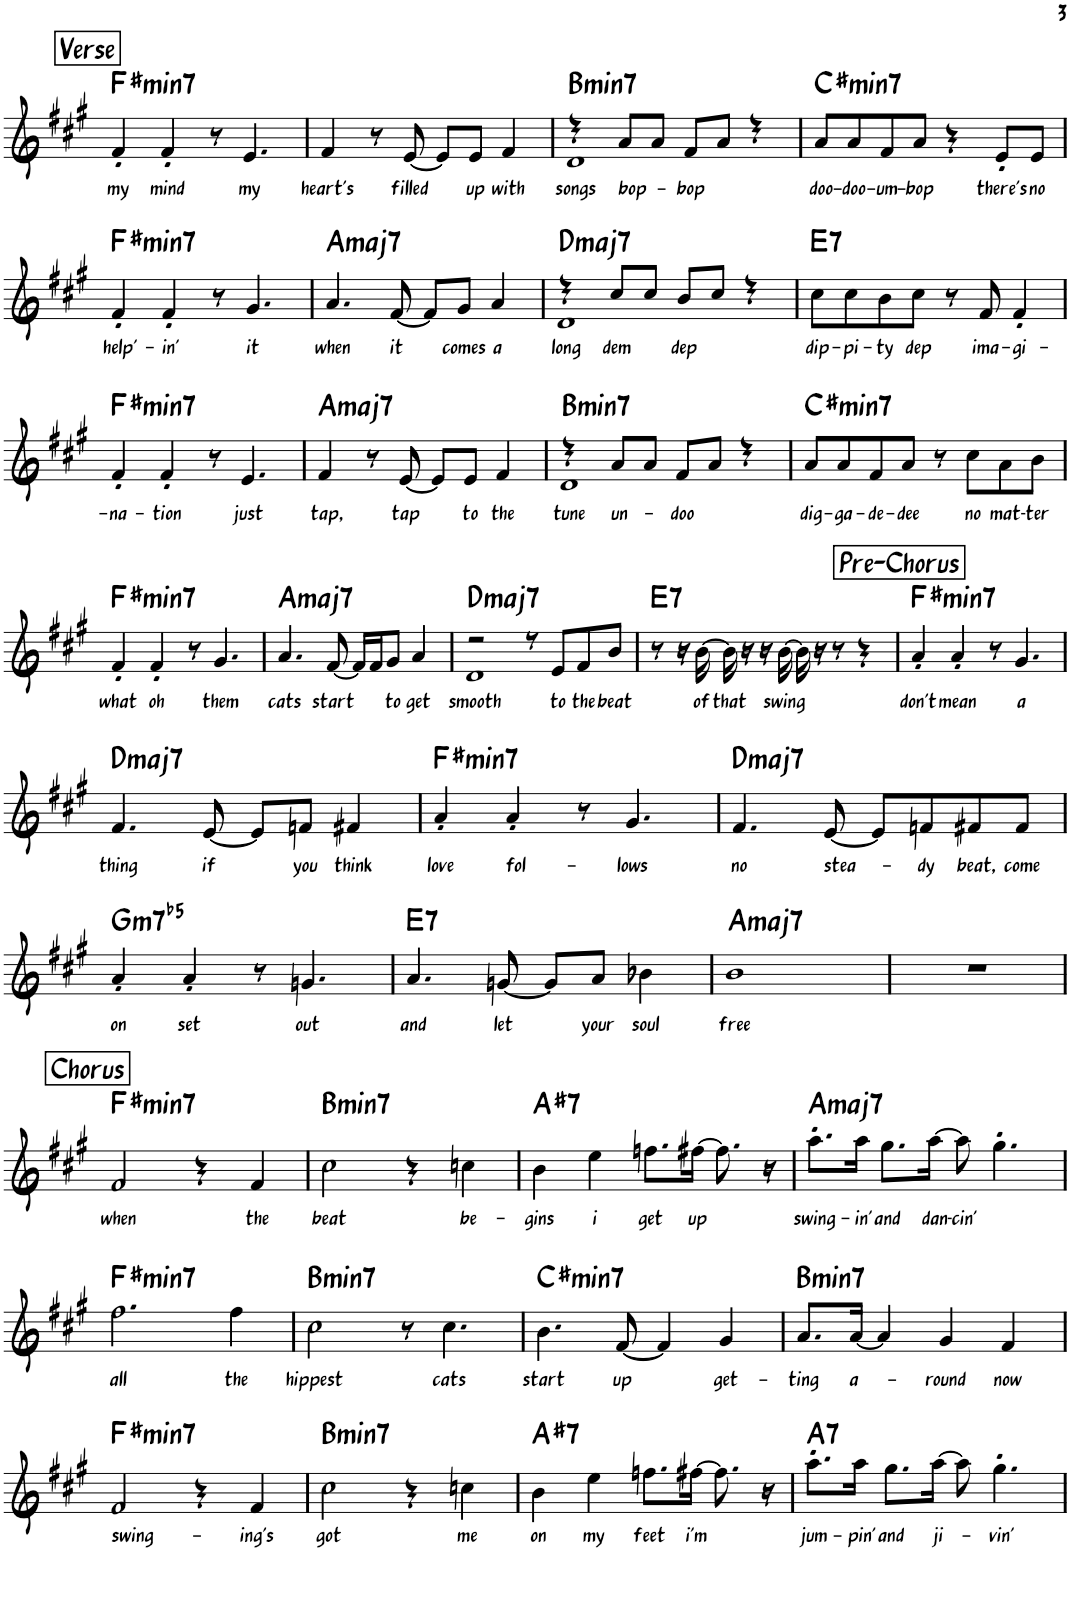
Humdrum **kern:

**kern	**kern	**kern	**text	**harte	**kern	**text	**harte
*part4	*part3	*part2	*part2	*part2	*part1	*part1	*part1
*staff4	*staff3	*staff2	*staff2	*	*staff1	*staff1	*
*I"Electric Bass	*I"Electric Bass	*I"Piano	*	*	*I"Bb Trumpet	*	*
*I'El. B.	*I'El. B.	*I'Pno.	*	*	*I'Bb Tpt.	*	*
!!LO:PB:g=z
*	*clefF4	*clefG2	*	*	*clefG2	*	*
*Trd7c12	*Trd7c12	*	*	*	*Trd1c2	*	*
*k[f#]	*k[f#]	*k[f#]	*	*	*k[f#c#g#]	*	*
*M4/4	*M4/4	*M4/4	*	*	*M4/4	*	*
!!LO:REH:place=s1:a:B:rj:fs=14:t=Verse
=67	=67	=67	=67	=67	=67	=67	=67
!	!	!	!	!LO:H:kt=min7	!	!LO:LY:b	!LO:H:kt=min7
4EE	4EE	4e'	my	E:min7	4f#'/	my	F#:min7
!	!	!	!	!	!	!LO:LY:b	!
4r	4r	4e'	mind	.	4f#'/	mind	.
2r	2r	8r	.	.	8r	.	.
!	!	!	!	!	!	!LO:LY:b	!
.	.	4.d	my	.	4.e/	my	.
=68	=68	=68	=68	=68	=68	=68	=68
!	!	!	!	!	!	!LO:LY:b	!
1r	1r	4e	heart's	.	4f#/	heart's	.
.	.	8r	.	.	8r	.	.
!	!	!	!	!	!	!LO:LY:b	!
.	.	[8d	filled	.	[8e/	filled	.
.	.	8d/L]	.	.	8e/L]	.	.
!	!	!	!	!	!	!LO:LY:b	!
.	.	8d/J	up	.	8e/J	up	.
!	!	!	!	!	!	!LO:LY:b	!
.	.	4e	with	.	4f#/	with	.
=69	=69	=69	=69	=69	=69	=69	=69
*	*	*^	*	*	*^	*	*
!	!	!	!	!	!LO:H:kt=min7	!	!	!LO:LY:b	!LO:H:kt=min7
4AA	4AA	4r	1c	songs	A:min7	4r	1d	songs	B:min7
!	!	!	!	!	!	!	!	!LO:LY:b	!
4AA	4AA	8g/L	.	bop-	.	8a/L	.	bop-	.
.	.	8g/J	.	.	.	8a/J	.	.	.
!	!	!	!	!	!	!	!	!LO:LY:b	!
4AA	4AA	8e/L	.	-bop	.	8f#/L	.	-bop	.
.	.	8g/J	.	.	.	8a/J	.	.	.
4AA	4AA	4r	.	.	.	4r	.	.	.
*	*	*v	*v	*	*	*	*	*	*
*	*	*	*	*	*v	*v	*	*
=70	=70	=70	=70	=70	=70	=70	=70
!	!	!	!	!LO:H:kt=min7	!	!LO:LY:b	!LO:H:kt=min7
8.BB\L	8.BB/L	8g/L	doo-	B:min7	8a/L	doo-	C#:min7
!	!	!	!	!	!	!LO:LY:b	!
.	.	8g/J	-doo-	.	8a/	-doo-	.
16AA\Jk	16AA/Jk	.	.	.	.	.	.
!	!	!	!	!	!	!LO:LY:b	!
8.BB\L	8.BB/L	8e/L	-um-	.	8f#/	-um-	.
!	!	!	!	!	!	!LO:LY:b	!
.	.	8g/J	-bop	.	8a/J	-bop	.
16AA\Jk	16AA/Jk	.	.	.	.	.	.
8.BB\L	8.BB/L	4r	.	.	4r	.	.
16AA\Jk	16AA/Jk	.	.	.	.	.	.
!	!	!	!	!	!	!LO:LY:b	!
8.BB\L	8.BB/L	8d'/L	there's	.	8e'/L	there's	.
!	!	!	!	!	!	!LO:LY:b	!
.	.	8d/J	no	.	8e/J	no	.
16AA\Jk	16AA/Jk	.	.	.	.	.	.
!!LO:LB:g=z
=71	=71	=71	=71	=71	=71	=71	=71
!	!	!	!	!LO:H:kt=min7	!	!LO:LY:b	!LO:H:kt=min7
4EE	4EE	4e'	help'-	E:min7	4f#'/	help'-	F#:min7
!	!	!	!	!	!	!LO:LY:b	!
4EE	4EE	4e'	-in'	.	4f#'/	-in'	.
4r	4r	8r	.	.	8r	.	.
!	!	!	!	!	!	!LO:LY:b	!
.	.	4.f#	it	.	4.g#/	it	.
4FF#	4FF#	.	.	.	.	.	.
=72	=72	=72	=72	=72	=72	=72	=72
!	!	!	!	!LO:H:kt=maj7	!	!LO:LY:b	!LO:H:kt=maj7
4GG	4GG	4.g	when	G:maj7	4.a/	when	A:maj7
4r	4r	.	.	.	.	.	.
!	!	!	!	!	!	!LO:LY:b	!
.	.	[8e	it	.	[8f#/	it	.
4GG	4GG	8e/L]	.	.	8f#/L]	.	.
!	!	!	!	!	!	!LO:LY:b	!
.	.	8f#/J	comes	.	8g#/J	comes	.
!	!	!	!	!	!	!LO:LY:b	!
4GG	4GG	4g	a-	.	4a/	a-	.
=73	=73	=73	=73	=73	=73	=73	=73
*	*	*^	*	*	*^	*	*
!	!	!	!	!	!LO:H:kt=maj7	!	!	!LO:LY:b	!LO:H:kt=maj7
4C	4C	4r	1c	long	C:maj7	4r	1d	long	D:maj7
!	!	!	!	!	!	!	!	!LO:LY:b	!
4C	4C	8b\L	.	dem	.	8cc#/L	.	dem	.
.	.	8b\J	.	.	.	8cc#/J	.	.	.
!	!	!	!	!	!	!	!	!LO:LY:b	!
8.C\L	8.C/L	8a/L	.	dep	.	8b/L	.	dep	.
.	.	8b/J	.	.	.	8cc#/J	.	.	.
16AA\Jk	16AA/Jk	.	.	.	.	.	.	.	.
4C	4C	4r	.	.	.	4r	.	.	.
*	*	*v	*v	*	*	*	*	*	*
*	*	*	*	*	*v	*v	*	*
=74	=74	=74	=74	=74	=74	=74	=74
!	!	!	!	!LO:H:kt=7	!	!LO:LY:b	!LO:H:kt=7
8.D\L	8.D/L	8b\L	dip-	D:7	8cc#\L	dip-	E:7
!	!	!	!	!	!	!LO:LY:b	!
.	.	8b\J	-pi-	.	8cc#\	-pi-	.
16C\Jk	16C/Jk	.	.	.	.	.	.
!	!	!	!	!	!	!LO:LY:b	!
8.D\L	8.D/L	8a/L	-ty	.	8b\	-ty	.
!	!	!	!	!	!	!LO:LY:b	!
.	.	8b/J	dep	.	8cc#\J	dep	.
16C\Jk	16C/Jk	.	.	.	.	.	.
8.D\L	8.D/L	8r	.	.	8r	.	.
!	!	!	!	!	!	!LO:LY:b	!
.	.	8e	ima-	.	8f#/	ima-	.
16C\Jk	16C/Jk	.	.	.	.	.	.
!	!	!	!	!	!	!LO:LY:b	!
8.D\L	8.D/L	4e'	-gi-	.	4f#'/	-gi-	.
16C\Jk	16C/Jk	.	.	.	.	.	.
!!LO:LB:g=z
=75	=75	=75	=75	=75	=75	=75	=75
!	!	!	!	!LO:H:kt=min7	!	!LO:LY:b	!LO:H:kt=min7
4EE	4EE	4e'	-na-	E:min7	4f#'/	-na-	F#:min7
!	!	!	!	!	!	!LO:LY:b	!
4GG	4GG	4e'	-tion	.	4f#'/	-tion	.
4BB	4BB	8r	.	.	8r	.	.
!	!	!	!	!	!	!LO:LY:b	!
.	.	4.d	just	.	4.e/	just	.
4D	4D	.	.	.	.	.	.
=76	=76	=76	=76	=76	=76	=76	=76
!	!	!	!	!LO:H:kt=maj7	!	!LO:LY:b	!LO:H:kt=maj7
4G	4G	4e	tap,	G:maj7	4f#/	tap,	A:maj7
4E	4E	8r	.	.	8r	.	.
!	!	!	!	!	!	!LO:LY:b	!
.	.	[8d	tap	.	[8e/	tap	.
4D	4D	8d/L]	.	.	8e/L]	.	.
!	!	!	!	!	!	!LO:LY:b	!
.	.	8d/J	to	.	8e/J	to	.
!	!	!	!	!	!	!LO:LY:b	!
4AA	4AA	4e	the	.	4f#/	the	.
=77	=77	=77	=77	=77	=77	=77	=77
*	*	*^	*	*	*^	*	*
!	!	!	!	!	!LO:H:kt=min7	!	!	!LO:LY:b	!LO:H:kt=min7
4AA	4AA	4r	1c	tune	A:min7	4r	1d	tune	B:min7
!	!	!	!	!	!	!	!	!LO:LY:b	!
4AA	4AA	8g/L	.	un-	.	8a/L	.	un-	.
.	.	8g/J	.	.	.	8a/J	.	.	.
!	!	!	!	!	!	!	!	!LO:LY:b	!
4AA	4AA	8e/L	.	-doo	.	8f#/L	.	-doo	.
.	.	8g/J	.	.	.	8a/J	.	.	.
4AA	4AA	4r	.	.	.	4r	.	.	.
*	*	*v	*v	*	*	*	*	*	*
*	*	*	*	*	*v	*v	*	*
=78	=78	=78	=78	=78	=78	=78	=78
!	!	!	!	!LO:H:kt=min7	!	!LO:LY:b	!LO:H:kt=min7
8.BB\L	8.BB/L	8g/L	dig-	B:min7	8a/L	dig-	C#:min7
!	!	!	!	!	!	!LO:LY:b	!
.	.	8g/J	-ga-	.	8a/	-ga-	.
16AA\Jk	16AA/Jk	.	.	.	.	.	.
!	!	!	!	!	!	!LO:LY:b	!
8.BB\L	8.BB/L	8e/L	-de-	.	8f#/	-de-	.
!	!	!	!	!	!	!LO:LY:b	!
.	.	8g/J	-dee	.	8a/J	-dee	.
16AA\Jk	16AA/Jk	.	.	.	.	.	.
8.BB\L	8.BB/L	8r	.	.	8r	.	.
!	!	!	!	!	!	!LO:LY:b	!
.	.	8b	no	.	8cc#\L	no	.
16AA\Jk	16AA/Jk	.	.	.	.	.	.
!	!	!	!	!	!	!LO:LY:b	!
8.BB\L	8.BB/L	8g/L	mat-	.	8a\	mat-	.
!	!	!	!	!	!	!LO:LY:b	!
.	.	8a/J	-ter	.	8b\J	-ter	.
16AA\Jk	16AA/Jk	.	.	.	.	.	.
!!LO:LB:g=z
=79	=79	=79	=79	=79	=79	=79	=79
!	!	!	!	!LO:H:kt=min7	!	!LO:LY:b	!LO:H:kt=min7
4EE	4EE	4e'	what	E:min7	4f#'/	what	F#:min7
!	!	!	!	!	!	!LO:LY:b	!
4GG	4GG	4e'	oh	.	4f#'/	oh	.
4BB	4BB	8r	.	.	8r	.	.
!	!	!	!	!	!	!LO:LY:b	!
.	.	4.f#	them	.	4.g#/	them	.
4D	4D	.	.	.	.	.	.
=80	=80	=80	=80	=80	=80	=80	=80
!	!	!	!	!LO:H:kt=maj7	!	!LO:LY:b	!LO:H:kt=maj7
4G	4G	4.g	cats	G:maj7	4.a/	cats	A:maj7
4E	4E	.	.	.	.	.	.
!	!	!	!	!	!	!LO:LY:b	!
.	.	[8e	start	.	[8f#/	start	.
4D	4D	16e/LL]	.	.	16f#/LL]	.	.
.	.	16e/J	.	.	16f#/J	.	.
!	!	!	!	!	!	!LO:LY:b	!
.	.	8f#/J	to	.	8g#/J	to	.
!	!	!	!	!	!	!LO:LY:b	!
4AA	4AA	4g	get	.	4a/	get	.
=81	=81	=81	=81	=81	=81	=81	=81
*	*	*^	*	*	*^	*	*
!	!	!	!	!	!LO:H:kt=maj7	!	!	!LO:LY:b	!LO:H:kt=maj7
4C	4C	2r	1c	smooth	C:maj7	2r	1d	smooth	D:maj7
4C	4C	.	.	.	.	.	.	.	.
8.C\L	8.C/L	8r	.	.	.	8r	.	.	.
!	!	!	!	!	!	!	!	!LO:LY:b	!
.	.	8d	.	to	.	8e/L	.	to	.
16AA\Jk	16AA/Jk	.	.	.	.	.	.	.	.
!	!	!	!	!	!	!	!	!LO:LY:b	!
4C	4C	8e/L	.	the	.	8f#/	.	the	.
!	!	!	!	!	!	!	!	!LO:LY:b	!
.	.	8a/J	.	beat	.	8b/J	.	beat	.
*	*	*v	*v	*	*	*	*	*	*
*	*	*	*	*	*v	*v	*	*
=82	=82	=82	=82	=82	=82	=82	=82
!	!	!	!	!LO:H:kt=7	!	!	!LO:H:kt=7
8.D\L	8.D/L	8r	.	D:7	8r	.	E:7
.	.	16r	.	.	16r	.	.
!	!	!	!	!	!	!LO:LY:b	!
16C\Jk	16C/Jk	[16a	of	.	[16b\	of	.
!	!	!	!	!	!	!LO:LY:b	!
8.D\L	8.D/L	16a]	that	.	16b\]	that	.
.	.	16r	.	.	16r	.	.
.	.	16r	.	.	16r	.	.
!	!	!	!	!	!	!LO:LY:b	!
16C\Jk	16C/Jk	[16a	swing	.	[16b\	swing	.
8.D\L	8.D/L	16a]	.	.	16b\]	.	.
.	.	16r	.	.	16r	.	.
.	.	8r	.	.	8r	.	.
16C\Jk	16C/Jk	.	.	.	.	.	.
8.D\L	8.D/L	4r	.	.	4r	.	.
16C\Jk	16C/Jk	.	.	.	.	.	.
!!LO:REH:place=s1:a:B:rj:fs=14:t=Pre-Chorus
=83	=83	=83	=83	=83	=83	=83	=83
!	!	!	!	!LO:H:kt=min7	!	!LO:LY:b	!LO:H:kt=min7
4EE'	4EE'	4g'	don't	E:min7	4a'/	don't	F#:min7
!	!	!	!	!	!	!LO:LY:b	!
4EE'	4EE'	4g'	mean	.	4a'/	mean	.
8r	8r	8r	.	.	8r	.	.
!	!	!	!	!	!	!LO:LY:b	!
8D	8D	4.f#	a	.	4.g#/	a	.
4r	4r	.	.	.	.	.	.
!!LO:LB:g=z
=84	=84	=84	=84	=84	=84	=84	=84
!	!	!	!	!LO:H:kt=maj7	!	!LO:LY:b	!LO:H:kt=maj7
4C'	4C'	4.e	thing	C:maj7	4.f#/	thing	D:maj7
8r	8r	.	.	.	.	.	.
!	!	!	!	!	!	!LO:LY:b	!
8EE	8EE	[8d	if	.	[8e/	if	.
8C\L	8C/L	8d/L]	.	.	8e/L]	.	.
!	!	!	!	!	!	!LO:LY:b	!
8EE\J	8EE/J	8d#X/J	you	.	8fn/J	you	.
!	!	!	!	!	!	!LO:LY:b	!
4D'	4D'	4e	think	.	4f#X/	think	.
=85	=85	=85	=85	=85	=85	=85	=85
!	!	!	!	!LO:H:kt=min7	!	!LO:LY:b	!LO:H:kt=min7
4EE'	4EE'	4g'	love	E:min7	4a'/	love	F#:min7
!	!	!	!	!	!	!LO:LY:b	!
4EE'	4EE'	4g'	fol-	.	4a'/	fol-	.
8r	8r	8r	.	.	8r	.	.
!	!	!	!	!	!	!LO:LY:b	!
8D	8D	4.f#	-lows	.	4.g#/	-lows	.
4r	4r	.	.	.	.	.	.
=86	=86	=86	=86	=86	=86	=86	=86
!	!	!	!	!LO:H:kt=maj7	!	!LO:LY:b	!LO:H:kt=maj7
4C'	4C'	4.e	no	C:maj7	4.f#/	no	D:maj7
8r	8r	.	.	.	.	.	.
!	!	!	!	!	!	!LO:LY:b	!
8EE	8EE	[8d	stea-	.	[8e/	stea-	.
8C\L	8C/L	8d/L]	.	.	8e/L]	.	.
!	!	!	!	!	!	!LO:LY:b	!
8EE\J	8EE/J	8d#X/J	-dy	.	8fn/	-dy	.
!	!	!	!	!	!	!LO:LY:b	!
4D'	4D'	8e/L	beat,	.	8f#X/	beat,	.
!	!	!	!	!	!	!LO:LY:b	!
.	.	8e/J	come	.	8f#/J	come	.
!!LO:LB:g=z
=87	=87	=87	=87	=87	=87	=87	=87
!	!	!	!	!LO:H:kt=m7b5	!	!LO:LY:b	!LO:H:kt=m7b5
4FFn'	4FFn'	4g'	on	F:hdim7	4a'/	on	G:hdim7
!	!	!	!	!	!	!LO:LY:b	!
4FF'	4FF'	4g'	set	.	4a'/	set	.
8r	8r	8r	.	.	8r	.	.
!	!	!	!	!	!	!LO:LY:b	!
8Fn	8Fn	4.fn	out	.	4.gn/	out	.
4r	4r	.	.	.	.	.	.
=88	=88	=88	=88	=88	=88	=88	=88
!	!	!	!	!LO:H:kt=7	!	!LO:LY:b	!LO:H:kt=7
4D'	4D'	4.g	and	D:7	4.a/	and	E:7
8r	8r	.	.	.	.	.	.
!	!	!	!	!	!	!LO:LY:b	!
8FFn	8FFn	[8fn	let	.	[8gn/	let	.
8D\L	8D/L	8f/L]	.	.	8g/L]	.	.
!	!	!	!	!	!	!LO:LY:b	!
8FF\J	8FF/J	8g/J	your	.	8a/J	your	.
!	!	!	!	!	!	!LO:LY:b	!
4Fn'	4Fn'	4g#X	soul	.	4b-X\	soul	.
=89	=89	=89	=89	=89	=89	=89	=89
!	!	!	!	!LO:H:kt=maj7	!	!LO:LY:b	!LO:H:kt=maj7
4GG	4GG	1a	free	G:maj7	1b	free	A:maj7
4FFn	4FFn	.	.	.	.	.	.
4GG	4GG	.	.	.	.	.	.
4AA	4AA	.	.	.	.	.	.
=90	=90	=90	=90	=90	=90	=90	=90
4BB	4BB	1r	.	.	1r	.	.
4C	4C	.	.	.	.	.	.
4D	4D	.	.	.	.	.	.
4E	4E	.	.	.	.	.	.
!!LO:LB:g=z
!!LO:REH:place=s1:a:B:rj:fs=14:t=Chorus
=91	=91	=91	=91	=91	=91	=91	=91
!	!	!	!	!LO:H:kt=min7	!	!LO:LY:b	!LO:H:kt=min7
4EE	4EE	2e	when	E:min7	2f#/	when	F#:min7
4EE	4EE	.	.	.	.	.	.
4EE	4EE	4r	.	.	4r	.	.
!	!	!	!	!	!	!LO:LY:b	!
4D	4D	4e	the	.	4f#/	the	.
=92	=92	=92	=92	=92	=92	=92	=92
!	!	!	!	!LO:H:kt=min7	!	!LO:LY:b	!LO:H:kt=min7
4AA	4AA	2b	beat	A:min7	2cc#\	beat	B:min7
4AA	4AA	.	.	.	.	.	.
8AA\L	8AA/L	4r	.	.	4r	.	.
8EE\J	8EE/J	.	.	.	.	.	.
!	!	!	!	!	!	!LO:LY:b	!
4AA	4AA	4b-X	be-	.	4ccn\	be-	.
=93	=93	=93	=93	=93	=93	=93	=93
!	!	!	!	!LO:H:kt=7	!	!LO:LY:b	!LO:H:kt=7
4GG#X	4GG#X	4a	-gins	G#:7	4b\	-gins	A#:7
!	!	!	!	!	!	!LO:LY:b	!
4GG#	4GG#	4dd	i	.	4ee\	i	.
!	!	!	!	!	!	!LO:LY:b	!
8GG#\L	8GG#/L	8.dd#X\L	get	.	8.ffn\L	get	.
8EE\J	8EE/J	.	.	.	.	.	.
!	!	!	!	!	!	!LO:LY:b	!
.	.	[16ee\Jk	up	.	[16ff#X\Jk	up	.
4GG#	4GG#	8.ee]	.	.	8.ff#\]	.	.
.	.	16r	.	.	16r	.	.
=94	=94	=94	=94	=94	=94	=94	=94
!	!	!	!	!LO:H:kt=maj7	!	!LO:LY:b	!LO:H:kt=maj7
4GG	4GG	8.gg'\L	swing-	G:maj7	8.aa'\L	swing-	A:maj7
!	!	!	!	!	!	!LO:LY:b	!
.	.	16gg\Jk	-in'	.	16aa\Jk	-in'	.
!	!	!	!	!	!	!LO:LY:b	!
8.GG\L	8.GG/L	8.ff#\L	and	.	8.gg#\L	and	.
!	!	!	!	!	!	!LO:LY:b	!
[16FFn\Jk	[16FFn/Jk	[16gg\Jk	dan-	.	[16aa\Jk	dan-	.
!	!	!	!	!	!	!LO:LY:b	!
8.FF\L]	8.FF/L]	8gg]	-cin'	.	8aa\]	-cin'	.
.	.	4.ff#'	.	.	4.gg#'\	.	.
[16FF\Jk	[16FF/Jk	.	.	.	.	.	.
4FF]	4FF]	.	.	.	.	.	.
!!LO:LB:g=z
=95	=95	=95	=95	=95	=95	=95	=95
!	!	!	!	!LO:H:kt=min7	!	!LO:LY:b	!LO:H:kt=min7
4EE	4EE	2.ee	all	E:min7	2.ff#\	all	F#:min7
4GG	4GG	.	.	.	.	.	.
4AA	4AA	.	.	.	.	.	.
!	!	!	!	!	!	!LO:LY:b	!
4D	4D	4ee	the	.	4ff#\	the	.
=96	=96	=96	=96	=96	=96	=96	=96
!	!	!	!	!LO:H:kt=min7	!	!LO:LY:b	!LO:H:kt=min7
4AA	4AA	2b	hippest	A:min7	2cc#\	hippest	B:min7
4BB	4BB	.	.	.	.	.	.
4E	4E	8r	.	.	8r	.	.
!	!	!	!	!	!	!LO:LY:b	!
.	.	4.b	cats	.	4.cc#\	cats	.
4D	4D	.	.	.	.	.	.
=97	=97	=97	=97	=97	=97	=97	=97
!	!	!	!	!LO:H:kt=min7	!	!LO:LY:b	!LO:H:kt=min7
4BB	4BB	4.a	start	B:min7	4.b\	start	C#:min7
4BB	4BB	.	.	.	.	.	.
!	!	!	!	!	!	!LO:LY:b	!
.	.	[8e	up	.	[8f#/	up	.
8BB\L	8BB/L	4e]	.	.	4f#/]	.	.
8GG#X\J	8GG#X/J	.	.	.	.	.	.
!	!	!	!	!	!	!LO:LY:b	!
4BB	4BB	4f#	get-	.	4g#/	get-	.
=98	=98	=98	=98	=98	=98	=98	=98
!	!	!	!	!LO:H:kt=min7	!	!LO:LY:b	!LO:H:kt=min7
4AA	4AA	8.g/L	-ting	A:min7	8.a/L	-ting	B:min7
!	!	!	!	!	!	!LO:LY:b	!
.	.	[16g/Jk	a-	.	[16a/Jk	a-	.
8.AA\L	8.AA/L	4g]	.	.	4a/]	.	.
[16GG\Jk	[16GG/Jk	.	.	.	.	.	.
!	!	!	!	!	!	!LO:LY:b	!
8.GG\L]	8.GG/L]	4f#	-round	.	4g#/	-round	.
[16GG\Jk	[16GG/Jk	.	.	.	.	.	.
!	!	!	!	!	!	!LO:LY:b	!
4GG]	4GG]	4e	now	.	4f#/	now	.
!!LO:LB:g=z
=99	=99	=99	=99	=99	=99	=99	=99
!	!	!	!	!LO:H:kt=min7	!	!LO:LY:b	!LO:H:kt=min7
4EE	4EE	2e	swing-	E:min7	2f#/	swing-	F#:min7
4EE	4EE	.	.	.	.	.	.
4EE	4EE	4r	.	.	4r	.	.
!	!	!	!	!	!	!LO:LY:b	!
4D	4D	4e	-ing's	.	4f#/	-ing's	.
=100	=100	=100	=100	=100	=100	=100	=100
!	!	!	!	!LO:H:kt=min7	!	!LO:LY:b	!LO:H:kt=min7
4AA	4AA	2b	got	A:min7	2cc#\	got	B:min7
4AA	4AA	.	.	.	.	.	.
8AA\L	8AA/L	4r	.	.	4r	.	.
8EE\J	8EE/J	.	.	.	.	.	.
!	!	!	!	!	!	!LO:LY:b	!
4AA	4AA	4b-X	me	.	4ccn\	me	.
=101	=101	=101	=101	=101	=101	=101	=101
!	!	!	!	!LO:H:kt=7	!	!LO:LY:b	!LO:H:kt=7
4GG#X	4GG#X	4a	on	G#:7	4b\	on	A#:7
!	!	!	!	!	!	!LO:LY:b	!
4GG#	4GG#	4dd	my	.	4ee\	my	.
!	!	!	!	!	!	!LO:LY:b	!
8GG#\L	8GG#/L	8.dd#X\L	feet	.	8.ffn\L	feet	.
8EE\J	8EE/J	.	.	.	.	.	.
!	!	!	!	!	!	!LO:LY:b	!
.	.	[16ee\Jk	i'm	.	[16ff#X\Jk	i'm	.
4GG#	4GG#	8.ee]	.	.	8.ff#\]	.	.
.	.	16r	.	.	16r	.	.
=102	=102	=102	=102	=102	=102	=102	=102
!	!	!	!	!LO:H:kt=7	!	!LO:LY:b	!LO:H:kt=7
4GG	4GG	8.gg'\L	jum-	G:7	8.aa'\L	jum-	A:7
!	!	!	!	!	!	!LO:LY:b	!
.	.	16gg\Jk	-pin'	.	16aa\Jk	-pin'	.
!	!	!	!	!	!	!LO:LY:b	!
8.GG\L	8.GG/L	8.ff#\L	and	.	8.gg#\L	and	.
!	!	!	!	!	!	!LO:LY:b	!
[16FFn\Jk	[16FFn/Jk	[16gg\Jk	ji-	.	[16aa\Jk	ji-	.
8.FF\L]	8.FF/L]	8gg]	.	.	8aa\]	.	.
!	!	!	!	!	!	!LO:LY:b	!
.	.	4.ff#'	-vin'	.	4.gg#'\	-vin'	.
[16FF\Jk	[16FF/Jk	.	.	.	.	.	.
4FF]	4FF]	.	.	.	.	.	.
=	=	=	=	=	=	=	=
*-	*-	*-	*-	*-	*-	*-	*-
